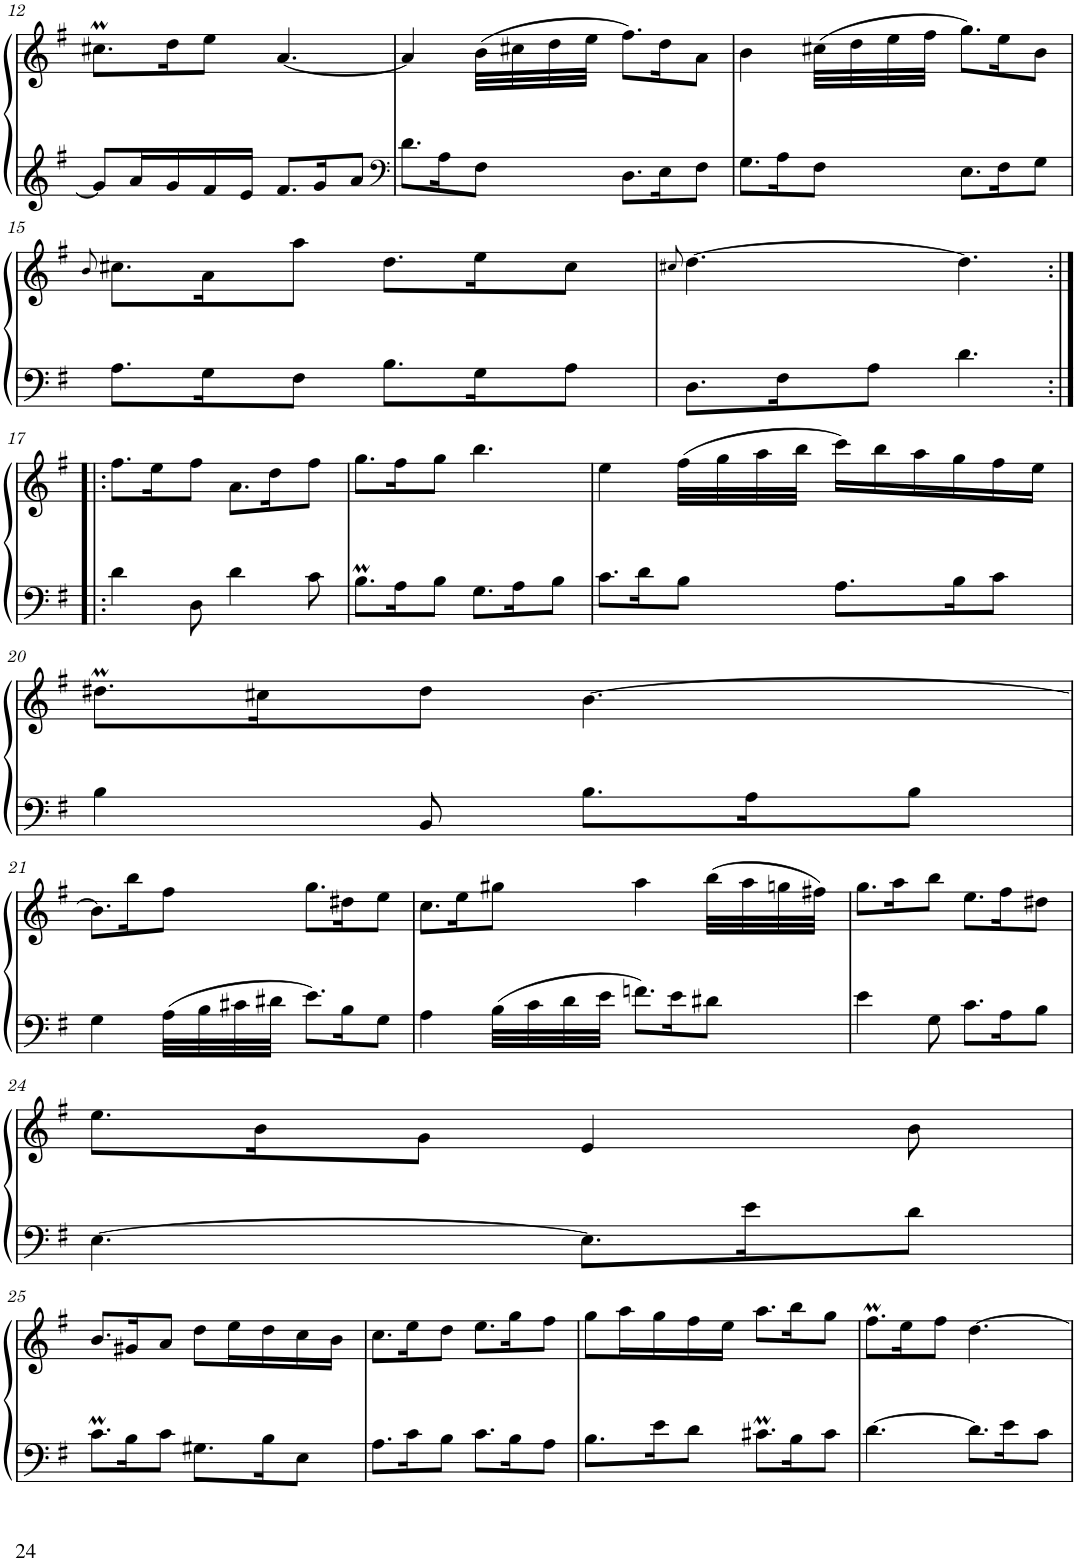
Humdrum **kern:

**kern	**kern
*part1	*part1
*staff2	*staff1
*I"Piano	*
*I'Pno	*
!!LO:PB:g=z
*clefG2	*clefG2
*k[f#]	*k[f#]
*M6/8	*M6/8
=12	=12
8g/L]	8.cc#Xm\L
16a/L	.
16g/	16dd\K
16f#/	8ee\J
16e/JJ	.
8.f#/L	[4.a/
16g/K	.
8a/J	.
=13	=13
*clefF4	*
8.d\L	4a/]
16A\K	.
8F#\J	(32b\LLL
.	32cc#X\
.	32dd\
.	32ee\JJJ
8.D\L	8.ff#\L)
16E\K	16dd\K
8F#\J	8a\J
=14	=14
8.G\L	4b\
16A\K	.
8F#\J	(32cc#X\LLL
.	32dd\
.	32ee\
.	32ff#\JJJ
8.E\L	8.gg\L)
16F#\K	16ee\K
8G\J	8b\J
!!LO:LB:g=z
=15	=15
.	8qb/
8.A\L	8.cc#X\L
16G\K	16a\K
8F#\J	8aa\J
8.B\L	8.dd\L
16G\K	16ee\K
8A\J	8cc#\J
=16	=16
.	8qcc#X/
8.D\L	[4.dd\
16F#\K	.
8A\J	.
4.d\	4.dd\]
!!LO:LB:g=z
=17:|!|:	=17:|!|:
4d\	8.ff#\L
.	16ee\K
8D\	8ff#\J
4d\	8.a\L
.	16dd\K
8c\	8ff#\J
=18	=18
8.Bm\L	8.gg\L
16A\K	16ff#\K
8B\J	8gg\J
8.G\L	4.bb\
16A\K	.
8B\J	.
=19	=19
8.c\L	4ee\
16d\K	.
8B\J	(32ff#\LLL
.	32gg\
.	32aa\
.	32bb\JJJ
8.A\L	16ccc\LL)
.	16bb\
.	16aa\
16B\K	16gg\
8c\J	16ff#\
.	16ee\JJ
!!LO:LB:g=z
=20	=20
4B\	8.dd#Xm\L
.	16cc#X\K
8BB/	8dd#\J
8.B\L	[4.b\
16A\K	.
8B\J	.
!!LO:LB:g=z
=21	=21
4G\	8.b\L]
.	16bb\K
32A\LLL	8ff#\J
32B\	.
32c#X\	.
32d#X\JJJ	.
8.e\L	8.gg\L
16B\K	16dd#X\K
8G\J	8ee\J
=22	=22
4A\	8.cc\L
.	16ee\K
32B\LLL	8gg#X\J
32c\	.
32d\	.
32e\JJJ	.
8.fn\L	4aa\
16e\K	.
8d#X\J	(32bb\LLL
.	32aa\
.	32ggn\
.	32ff#X\JJJ)
=23	=23
4e\	8.gg\L
.	16aa\K
8G\	8bb\J
8.c\L	8.ee\L
16A\K	16ff#\K
8B\J	8dd#X\J
!!LO:LB:g=z
=24	=24
[4.E\	8.ee\L
.	16b\K
.	8g\J
8.E\L]	4e/
16e\K	.
8d\J	8b\
!!LO:LB:g=z
=25	=25
8.cM\L	8.b/L
16B\K	16g#X/K
8c\J	8a/J
8.G#X\L	8dd\L
.	16ee\L
16B\K	16dd\
8E\J	16cc\
.	16b\JJ
=26	=26
8.A\L	8.cc\L
16c\K	16ee\K
8B\J	8dd\J
8.c\L	8.ee\L
16B\K	16gg\K
8A\J	8ff#\J
=27	=27
8.B\L	8gg\L
.	16aa\L
16e\K	16gg\
8d\J	16ff#\
.	16ee\JJ
8.c#Xm\L	8.aa\L
16B\K	16bb\K
8c#\J	8gg\J
=28	=28
[4.d\	8.ff#m\L
.	16ee\K
.	8ff#\J
8.d\L]	[4.dd\
16e\K	.
8c\J	.
=	=
*-	*-
